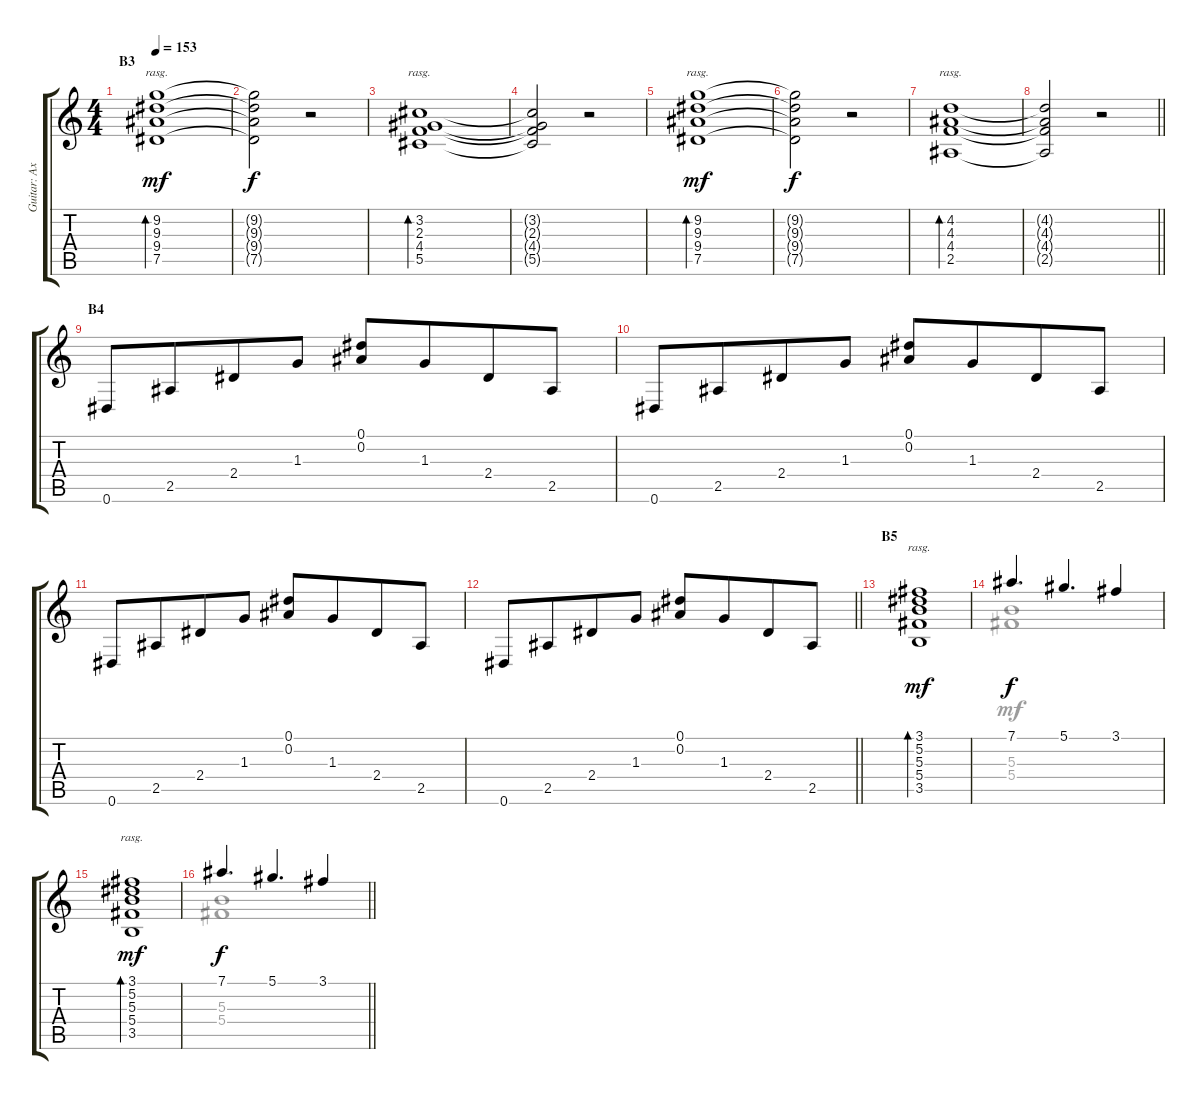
\track ("Guitar: Axel" "Guitar: Ax") {instrument electricguitarjazz}
\staff {score tabs}
\tuning (Eb4 Bb3 Gb3 Db3 Ab2 Eb2) {hide}
\voice
\ts (4 4)
\section ("" "B3")
\tempo 153
\clef g2
\ks c
(9.2 9.3 9.4 7.5).1{bd 480 rasg ii dy mf} |
(9.2{t} 9.3{t} 9.4{t} 7.5{t}).2{dy f} r.2 |
(3.2 2.3 4.4 5.5).1{bd 480 rasg ii} |
(3.2{t} 2.3{t} 4.4{t} 5.5{t}).2 r.2 |
(9.2 9.3 9.4 7.5).1{bd 480 rasg ii dy mf} |
(9.2{t} 9.3{t} 9.4{t} 7.5{t}).2{dy f} r.2 |
(4.2 4.3 4.4 2.5).1{bd 480 rasg ii} |
\barLineRight lightlight
(4.2{t} 4.3{t} 4.4{t} 2.5{t}).2 r.2 |
\section ("" "B4")
0.6.8 2.5.8{beam merge} 2.4.8 1.3.8 (0.1 0.2).8 1.3.8{beam merge} 2.4.8 2.5.8 |
0.6.8 2.5.8{beam merge} 2.4.8 1.3.8 (0.1 0.2).8 1.3.8{beam merge} 2.4.8 2.5.8 |
0.6.8 2.5.8{beam merge} 2.4.8 1.3.8 (0.1 0.2).8 1.3.8{beam merge} 2.4.8 2.5.8 |
\barLineRight lightlight
0.6.8 2.5.8{beam merge} 2.4.8 1.3.8 (0.1 0.2).8 1.3.8{beam merge} 2.4.8 2.5.8 |
\section ("" "B5")
(3.1 5.2 5.3 5.4 3.5).1{bd 480 rasg ii dy mf} |
7.1.4{d dy f} 5.1.4{d beam merge} 3.1.4 |
(3.1 5.2 5.3 5.4 3.5).1{bd 480 rasg ii dy mf} |
\barLineRight lightlight
7.1.4{d dy f} 5.1.4{d beam merge} 3.1.4
\voice
\clef g2
\ottava regular
\simile none
\ks c
|
|
|
|
|
|
|
\barLineRight lightlight
|
|
|
|
\barLineRight lightlight
|
|
(5.3 5.4).1{dy mf} |
|
\barLineRight lightlight
(5.3 5.4).1
